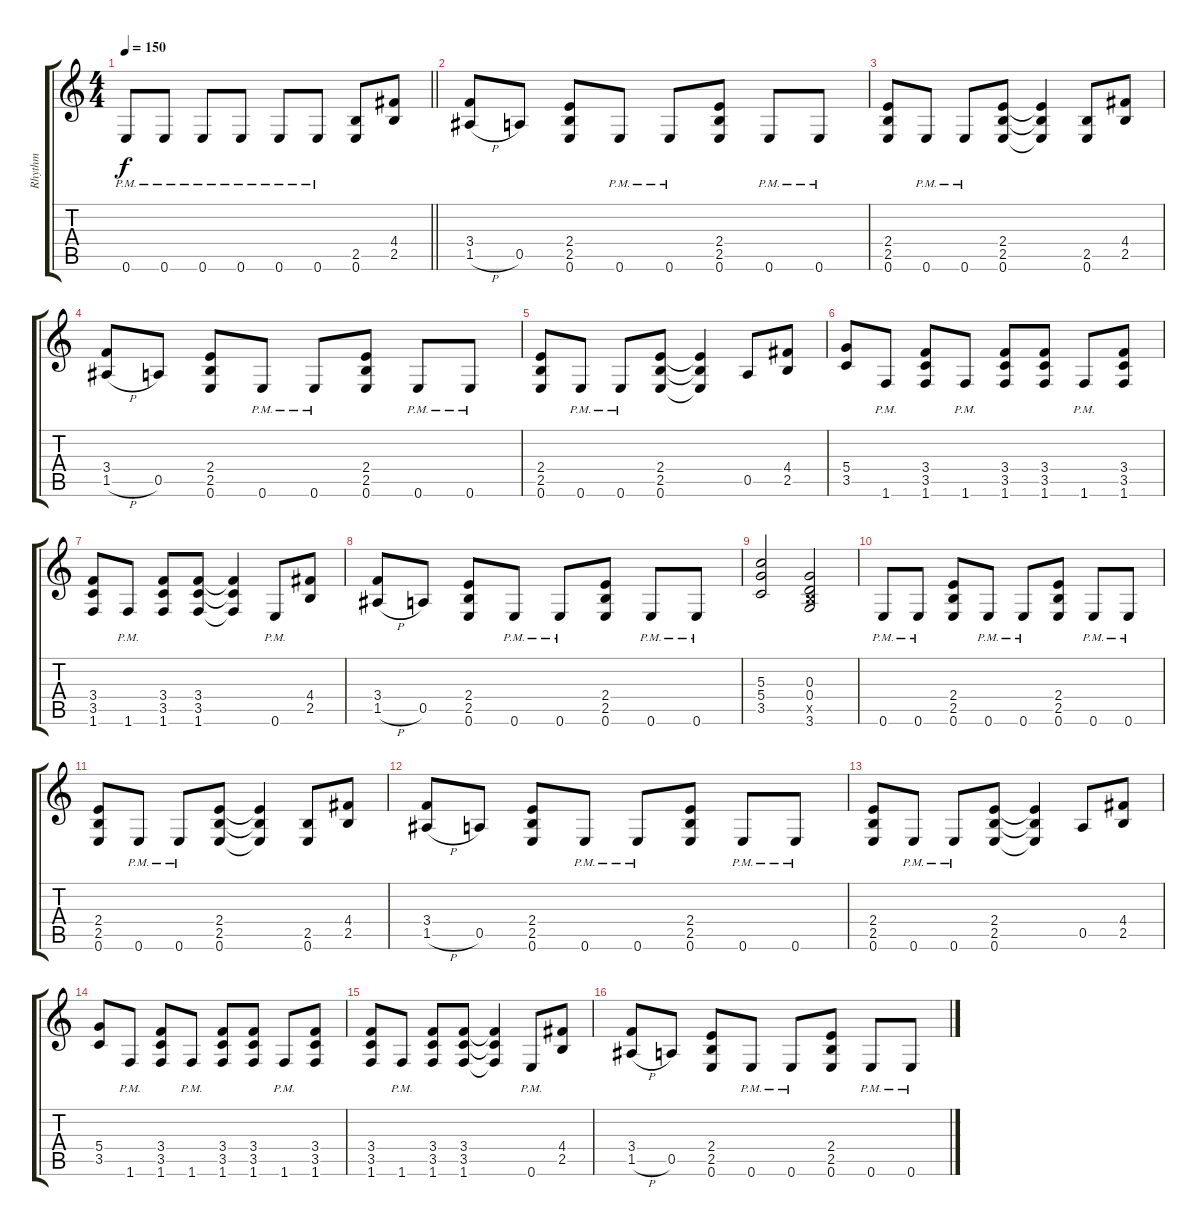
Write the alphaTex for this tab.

\track ("Rhythm" "Rhythm") {instrument distortionguitar}
\staff {score tabs}
\tuning (E4 B3 G3 D3 A2 E2) {hide}
\ts (4 4)
\tempo 150
\clef g2
\barLineRight lightlight
\ks c
0.6{pm}.8{dy f} 0.6{pm}.8 0.6{pm}.8 0.6{pm}.8 0.6{pm}.8 0.6{pm}.8 (2.5 0.6).8 (4.4 2.5).8 |
(3.4 1.5{h}).8 0.5.8 (2.4 2.5 0.6).8 0.6{pm}.8 0.6{pm}.8 (2.4 2.5 0.6).8 0.6{pm}.8 0.6{pm}.8 |
(2.4 2.5 0.6).8 0.6{pm}.8 0.6{pm}.8 (2.4 2.5 0.6).8 (2.4{t} 2.5{t} 0.6{t}).4 (2.5 0.6).8 (4.4 2.5).8 |
(3.4 1.5{h}).8 0.5.8 (2.4 2.5 0.6).8 0.6{pm}.8 0.6{pm}.8 (2.4 2.5 0.6).8 0.6{pm}.8 0.6{pm}.8 |
(2.4 2.5 0.6).8 0.6{pm}.8 0.6{pm}.8 (2.4 2.5 0.6).8 (2.4{t} 2.5{t} 0.6{t}).4 0.5.8 (4.4 2.5).8 |
(5.4 3.5).8 1.6{pm}.8 (3.4 3.5 1.6).8 1.6{pm}.8 (3.4 3.5 1.6).8 (3.4 3.5 1.6).8 1.6{pm}.8 (3.4 3.5 1.6).8 |
(3.4 3.5 1.6).8 1.6{pm}.8 (3.4 3.5 1.6).8 (3.4 3.5 1.6).8 (3.4{t} 3.5{t} 1.6{t}).4 0.6{pm}.8 (4.4 2.5).8 |
(3.4 1.5{h}).8 0.5.8 (2.4 2.5 0.6).8 0.6{pm}.8 0.6{pm}.8 (2.4 2.5 0.6).8 0.6{pm}.8 0.6{pm}.8 |
(5.3 5.4 3.5).2 (0.3 0.4 2.5{x} 3.6).2 |
0.6{pm}.8 0.6{pm}.8 (2.4 2.5 0.6).8 0.6{pm}.8 0.6{pm}.8 (2.4 2.5 0.6).8 0.6{pm}.8 0.6{pm}.8 |
(2.4 2.5 0.6).8 0.6{pm}.8 0.6{pm}.8 (2.4 2.5 0.6).8 (2.4{t} 2.5{t} 0.6{t}).4 (2.5 0.6).8 (4.4 2.5).8 |
(3.4 1.5{h}).8 0.5.8 (2.4 2.5 0.6).8 0.6{pm}.8 0.6{pm}.8 (2.4 2.5 0.6).8 0.6{pm}.8 0.6{pm}.8 |
(2.4 2.5 0.6).8 0.6{pm}.8 0.6{pm}.8 (2.4 2.5 0.6).8 (2.4{t} 2.5{t} 0.6{t}).4 0.5.8 (4.4 2.5).8 |
(5.4 3.5).8 1.6{pm}.8 (3.4 3.5 1.6).8 1.6{pm}.8 (3.4 3.5 1.6).8 (3.4 3.5 1.6).8 1.6{pm}.8 (3.4 3.5 1.6).8 |
(3.4 3.5 1.6).8 1.6{pm}.8 (3.4 3.5 1.6).8 (3.4 3.5 1.6).8 (3.4{t} 3.5{t} 1.6{t}).4 0.6{pm}.8 (4.4 2.5).8 |
(3.4 1.5{h}).8 0.5.8 (2.4 2.5 0.6).8 0.6{pm}.8 0.6{pm}.8 (2.4 2.5 0.6).8 0.6{pm}.8 0.6{pm}.8
